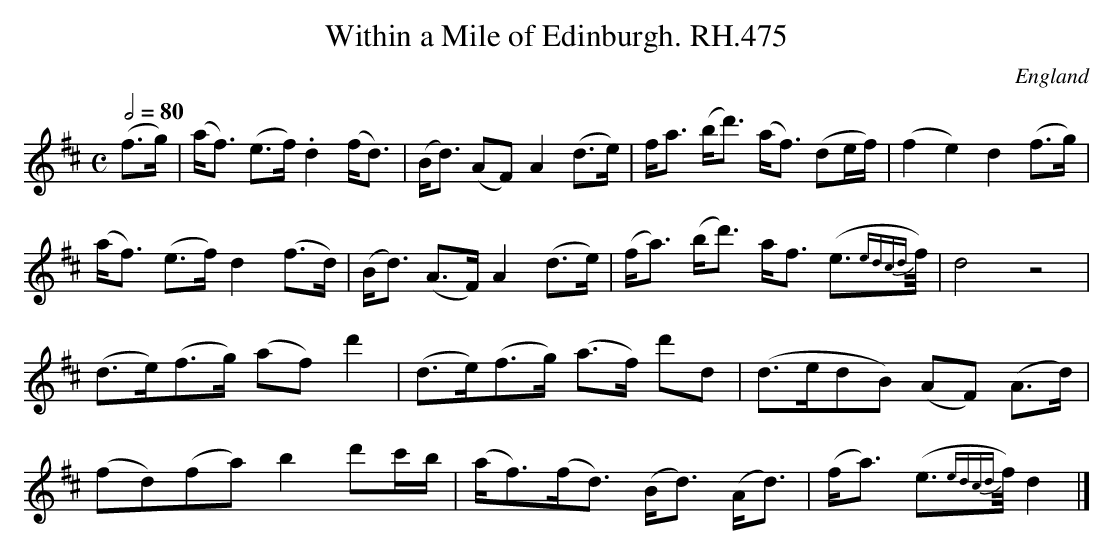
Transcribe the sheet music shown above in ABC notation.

X:1
T:Within a Mile of Edinburgh. RH.475
L:1/8
M:C
O:England
Q:2/4=80
K:D
(f>g)|(a<f) (e>f).d2(f<d)|(B<d) (AF)A2(d>e)|\
f<a (b<d') (a<f) (de/f/)|(f2e2)d2(f>g)|!
(a<f) (e>f)d2(f>d)|(B<d) (A>F)A2(d>e)|\
(f<a) (b<d') a<f (e>{edcd}f/)|d4z4|!
(d>e)(f>g) (af)d'2|(d>e)(f>g) (a>f) d'd|\
(d>edB) (AF) (A>d)|!
(fd)(fa)b2d'c'/b/|(a<f)(f<d) (B<d) (A<d)|\
(f<a) (e>{edcd}f/)d2|]
